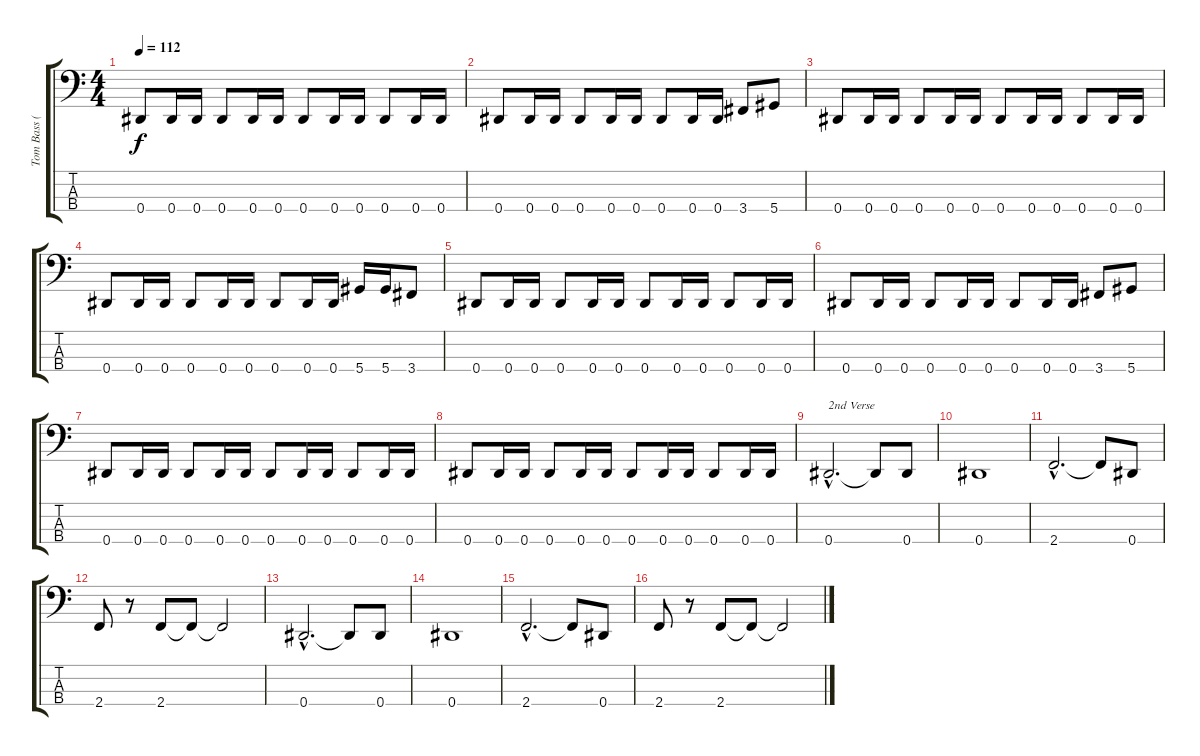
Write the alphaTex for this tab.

\track ("Tom Bass (Double)" "Tom Bass (") {instrument electricbasspick}
\staff {score tabs}
\tuning (Gb2 Db2 Ab1 Eb1) {hide}
\ts (4 4)
\tempo 112
\clef f4
\ks c
0.4.8{dy f} 0.4.16 0.4.16 0.4.8 0.4.16 0.4.16 0.4.8 0.4.16 0.4.16 0.4.8 0.4.16 0.4.16 |
0.4.8 0.4.16 0.4.16 0.4.8 0.4.16 0.4.16 0.4.8 0.4.16 0.4.16 3.4.8 5.4.8 |
0.4.8 0.4.16 0.4.16 0.4.8 0.4.16 0.4.16 0.4.8 0.4.16 0.4.16 0.4.8 0.4.16 0.4.16 |
0.4.8 0.4.16 0.4.16 0.4.8 0.4.16 0.4.16 0.4.8 0.4.16 0.4.16 5.4.16 5.4.16 3.4.8 |
0.4.8 0.4.16 0.4.16 0.4.8 0.4.16 0.4.16 0.4.8 0.4.16 0.4.16 0.4.8 0.4.16 0.4.16 |
0.4.8 0.4.16 0.4.16 0.4.8 0.4.16 0.4.16 0.4.8 0.4.16 0.4.16 3.4.8 5.4.8 |
0.4.8 0.4.16 0.4.16 0.4.8 0.4.16 0.4.16 0.4.8 0.4.16 0.4.16 0.4.8 0.4.16 0.4.16 |
0.4.8 0.4.16 0.4.16 0.4.8 0.4.16 0.4.16 0.4.8 0.4.16 0.4.16 0.4.8 0.4.16 0.4.16 |
0.4{hac}.2{d txt "2nd Verse"} 0.4{t}.8 0.4.8 |
0.4.1 |
2.4{hac}.2{d} 2.4{t}.8 0.4.8 |
2.4.8 r.8 2.4.8 2.4{t}.8 2.4{t}.2 |
0.4{hac}.2{d} 0.4{t}.8 0.4.8 |
0.4.1 |
2.4{hac}.2{d} 2.4{t}.8 0.4.8 |
2.4.8 r.8 2.4.8 2.4{t}.8 2.4{t}.2
